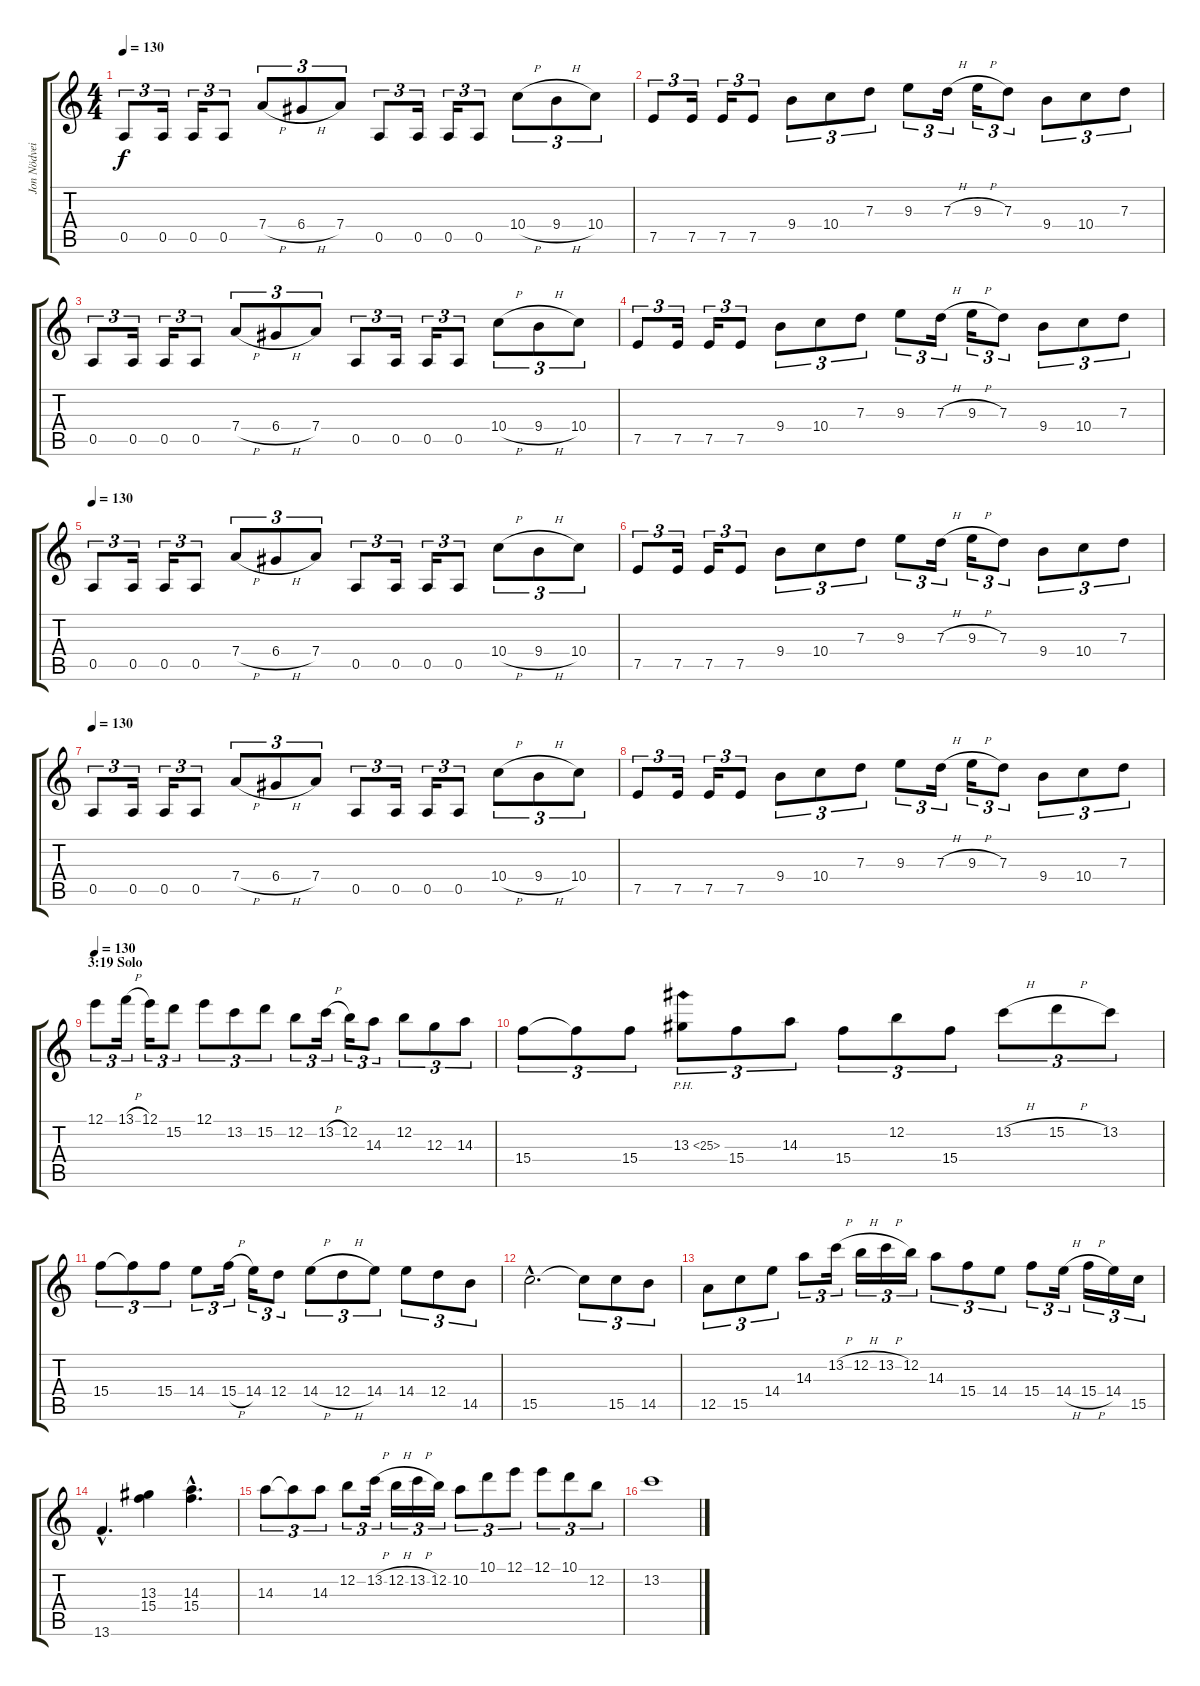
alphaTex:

\track ("Jon Nödveidt" "Jon Nödvei") {instrument distortionguitar}
\staff {score tabs}
\tuning (E4 B3 G3 D3 A2 E2) {hide}
\ts (4 4)
\tempo 130
\clef g2
\ks c
0.5.8{tu (3 2) dy f balance 8} 0.5.16{tu (3 2)} 0.5.16{tu (3 2)} 0.5.8{tu (3 2)} 7.4{h}.8{tu (3 2)} 6.4{h}.8{tu (3 2)} 7.4.8{tu (3 2)} 0.5.8{tu (3 2)} 0.5.16{tu (3 2)} 0.5.16{tu (3 2)} 0.5.8{tu (3 2)} 10.4{h}.8{tu (3 2)} 9.4{h}.8{tu (3 2)} 10.4.8{tu (3 2)} |
7.5.8{tu (3 2)} 7.5.16{tu (3 2)} 7.5.16{tu (3 2)} 7.5.8{tu (3 2)} 9.4.8{tu (3 2)} 10.4.8{tu (3 2)} 7.3.8{tu (3 2)} 9.3.8{tu (3 2)} 7.3{h}.16{tu (3 2)} 9.3{h}.16{tu (3 2)} 7.3.8{tu (3 2)} 9.4.8{tu (3 2)} 10.4.8{tu (3 2)} 7.3.8{tu (3 2)} |
0.5.8{tu (3 2)} 0.5.16{tu (3 2)} 0.5.16{tu (3 2)} 0.5.8{tu (3 2)} 7.4{h}.8{tu (3 2)} 6.4{h}.8{tu (3 2)} 7.4.8{tu (3 2)} 0.5.8{tu (3 2)} 0.5.16{tu (3 2)} 0.5.16{tu (3 2)} 0.5.8{tu (3 2)} 10.4{h}.8{tu (3 2)} 9.4{h}.8{tu (3 2)} 10.4.8{tu (3 2)} |
7.5.8{tu (3 2)} 7.5.16{tu (3 2)} 7.5.16{tu (3 2)} 7.5.8{tu (3 2)} 9.4.8{tu (3 2)} 10.4.8{tu (3 2)} 7.3.8{tu (3 2)} 9.3.8{tu (3 2)} 7.3{h}.16{tu (3 2)} 9.3{h}.16{tu (3 2)} 7.3.8{tu (3 2)} 9.4.8{tu (3 2)} 10.4.8{tu (3 2)} 7.3.8{tu (3 2)} |
\tempo 130
0.5.8{tu (3 2) balance 3} 0.5.16{tu (3 2)} 0.5.16{tu (3 2)} 0.5.8{tu (3 2)} 7.4{h}.8{tu (3 2)} 6.4{h}.8{tu (3 2)} 7.4.8{tu (3 2)} 0.5.8{tu (3 2)} 0.5.16{tu (3 2)} 0.5.16{tu (3 2)} 0.5.8{tu (3 2)} 10.4{h}.8{tu (3 2)} 9.4{h}.8{tu (3 2)} 10.4.8{tu (3 2)} |
7.5.8{tu (3 2)} 7.5.16{tu (3 2)} 7.5.16{tu (3 2)} 7.5.8{tu (3 2)} 9.4.8{tu (3 2)} 10.4.8{tu (3 2)} 7.3.8{tu (3 2)} 9.3.8{tu (3 2)} 7.3{h}.16{tu (3 2)} 9.3{h}.16{tu (3 2)} 7.3.8{tu (3 2)} 9.4.8{tu (3 2)} 10.4.8{tu (3 2)} 7.3.8{tu (3 2)} |
\tempo 130
0.5.8{tu (3 2)} 0.5.16{tu (3 2)} 0.5.16{tu (3 2)} 0.5.8{tu (3 2)} 7.4{h}.8{tu (3 2)} 6.4{h}.8{tu (3 2)} 7.4.8{tu (3 2)} 0.5.8{tu (3 2)} 0.5.16{tu (3 2)} 0.5.16{tu (3 2)} 0.5.8{tu (3 2)} 10.4{h}.8{tu (3 2)} 9.4{h}.8{tu (3 2)} 10.4.8{tu (3 2)} |
7.5.8{tu (3 2)} 7.5.16{tu (3 2)} 7.5.16{tu (3 2)} 7.5.8{tu (3 2)} 9.4.8{tu (3 2)} 10.4.8{tu (3 2)} 7.3.8{tu (3 2)} 9.3.8{tu (3 2)} 7.3{h}.16{tu (3 2)} 9.3{h}.16{tu (3 2)} 7.3.8{tu (3 2)} 9.4.8{tu (3 2)} 10.4.8{tu (3 2)} 7.3.8{tu (3 2)} |
\section ("" "3:19 Solo")
\tempo 130
12.1.8{tu (3 2) balance 3} 13.1{h}.16{tu (3 2)} 12.1.16{tu (3 2)} 15.2.8{tu (3 2)} 12.1.8{tu (3 2)} 13.2.8{tu (3 2)} 15.2.8{tu (3 2)} 12.2.8{tu (3 2)} 13.2{h}.16{tu (3 2)} 12.2.16{tu (3 2)} 14.3.8{tu (3 2)} 12.2.8{tu (3 2)} 12.3.8{tu (3 2)} 14.3.8{tu (3 2)} |
15.4.8{tu (3 2)} 15.4{t}.8{tu (3 2)} 15.4.8{tu (3 2)} 13.3{ph 12}.8{tu (3 2)} 15.4.8{tu (3 2)} 14.3.8{tu (3 2)} 15.4.8{tu (3 2)} 12.2.8{tu (3 2)} 15.4.8{tu (3 2)} 13.2{h}.8{tu (3 2)} 15.2{h}.8{tu (3 2)} 13.2.8{tu (3 2)} |
15.4.8{tu (3 2)} 15.4{t}.8{tu (3 2)} 15.4.8{tu (3 2)} 14.4.8{tu (3 2)} 15.4{h}.16{tu (3 2)} 14.4.16{tu (3 2)} 12.4.8{tu (3 2)} 14.4{h}.8{tu (3 2)} 12.4{h}.8{tu (3 2)} 14.4.8{tu (3 2)} 14.4.8{tu (3 2)} 12.4.8{tu (3 2)} 14.5.8{tu (3 2)} |
15.5{hac}.2{d} 15.5{t}.8{tu (3 2)} 15.5.8{tu (3 2)} 14.5.8{tu (3 2)} |
12.5.8{tu (3 2)} 15.5.8{tu (3 2)} 14.4.8{tu (3 2)} 14.3.8{tu (3 2)} 13.2{h}.16{tu (3 2)} 12.2{h}.16{tu (3 2)} 13.2{h}.16{tu (3 2)} 12.2.16{tu (3 2)} 14.3.8{tu (3 2)} 15.4.8{tu (3 2)} 14.4.8{tu (3 2)} 15.4.8{tu (3 2)} 14.4{h}.16{tu (3 2)} 15.4{h}.16{tu (3 2)} 14.4.16{tu (3 2)} 15.5.16{tu (3 2)} |
13.6{hac}.4{d} (13.3 15.4).4 (14.3{hac} 15.4{hac}).4{d} |
14.3.8{tu (3 2)} 14.3{t}.8{tu (3 2)} 14.3.8{tu (3 2)} 12.2.8{tu (3 2)} 13.2{h}.16{tu (3 2)} 12.2{h}.16{tu (3 2)} 13.2{h}.16{tu (3 2)} 12.2.16{tu (3 2)} 10.2.8{tu (3 2)} 10.1.8{tu (3 2)} 12.1.8{tu (3 2)} 12.1.8{tu (3 2)} 10.1.8{tu (3 2)} 12.2.8{tu (3 2)} |
13.2.1
